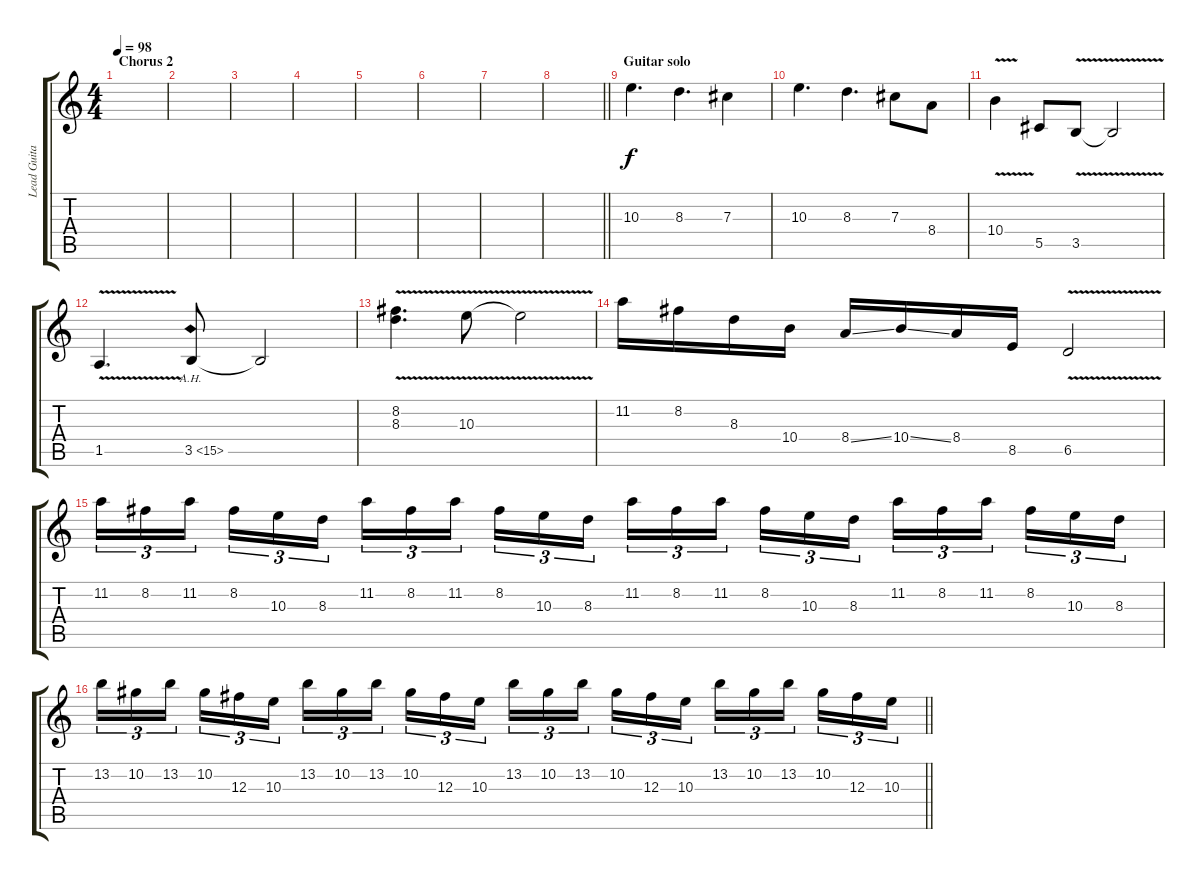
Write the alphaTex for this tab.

\track ("Lead Guitar" "Lead Guita") {instrument distortionguitar}
\staff {score tabs}
\tuning (Eb4 Bb3 Gb3 Db3 Ab2 Eb2) {hide}
\ts (4 4)
\section ("" "Chorus 2")
\tempo 98
\clef g2
\ks c
|
|
|
|
|
|
|
\barLineRight lightlight
|
\section ("" "Guitar solo")
10.3.4{d} 8.3.4{d} 7.3.4 |
10.3.4{d} 8.3.4{d} 7.3.8 8.4.8 |
10.4{v}.4 5.5.8 3.5{v}.8 3.5{t}.2 |
1.5{v}.4{d} 3.5{ah 12}.8 3.5{t}.2 |
(8.2{v} 8.3{v}).4{d} 10.3{v}.8 10.3{t}.2 |
11.2.16 8.2.16 8.3.16 10.4.16 8.4{ss}.16 10.4{ss}.16 8.4.16 8.5.16 6.5{v}.2 |
11.2.16{tu (3 2)} 8.2.16{tu (3 2)} 11.2.16{tu (3 2) beam splitsecondary} 8.2.16{tu (3 2)} 10.3.16{tu (3 2)} 8.3.16{tu (3 2)} 11.2.16{tu (3 2)} 8.2.16{tu (3 2)} 11.2.16{tu (3 2) beam splitsecondary} 8.2.16{tu (3 2)} 10.3.16{tu (3 2)} 8.3.16{tu (3 2)} 11.2.16{tu (3 2)} 8.2.16{tu (3 2)} 11.2.16{tu (3 2) beam splitsecondary} 8.2.16{tu (3 2)} 10.3.16{tu (3 2)} 8.3.16{tu (3 2)} 11.2.16{tu (3 2)} 8.2.16{tu (3 2)} 11.2.16{tu (3 2) beam splitsecondary} 8.2.16{tu (3 2)} 10.3.16{tu (3 2)} 8.3.16{tu (3 2)} |
\barLineRight lightlight
13.2.16{tu (3 2)} 10.2.16{tu (3 2)} 13.2.16{tu (3 2) beam splitsecondary} 10.2.16{tu (3 2)} 12.3.16{tu (3 2)} 10.3.16{tu (3 2)} 13.2.16{tu (3 2)} 10.2.16{tu (3 2)} 13.2.16{tu (3 2) beam splitsecondary} 10.2.16{tu (3 2)} 12.3.16{tu (3 2)} 10.3.16{tu (3 2)} 13.2.16{tu (3 2)} 10.2.16{tu (3 2)} 13.2.16{tu (3 2) beam splitsecondary} 10.2.16{tu (3 2)} 12.3.16{tu (3 2)} 10.3.16{tu (3 2)} 13.2.16{tu (3 2)} 10.2.16{tu (3 2)} 13.2.16{tu (3 2) beam splitsecondary} 10.2.16{tu (3 2)} 12.3.16{tu (3 2)} 10.3.16{tu (3 2)}
